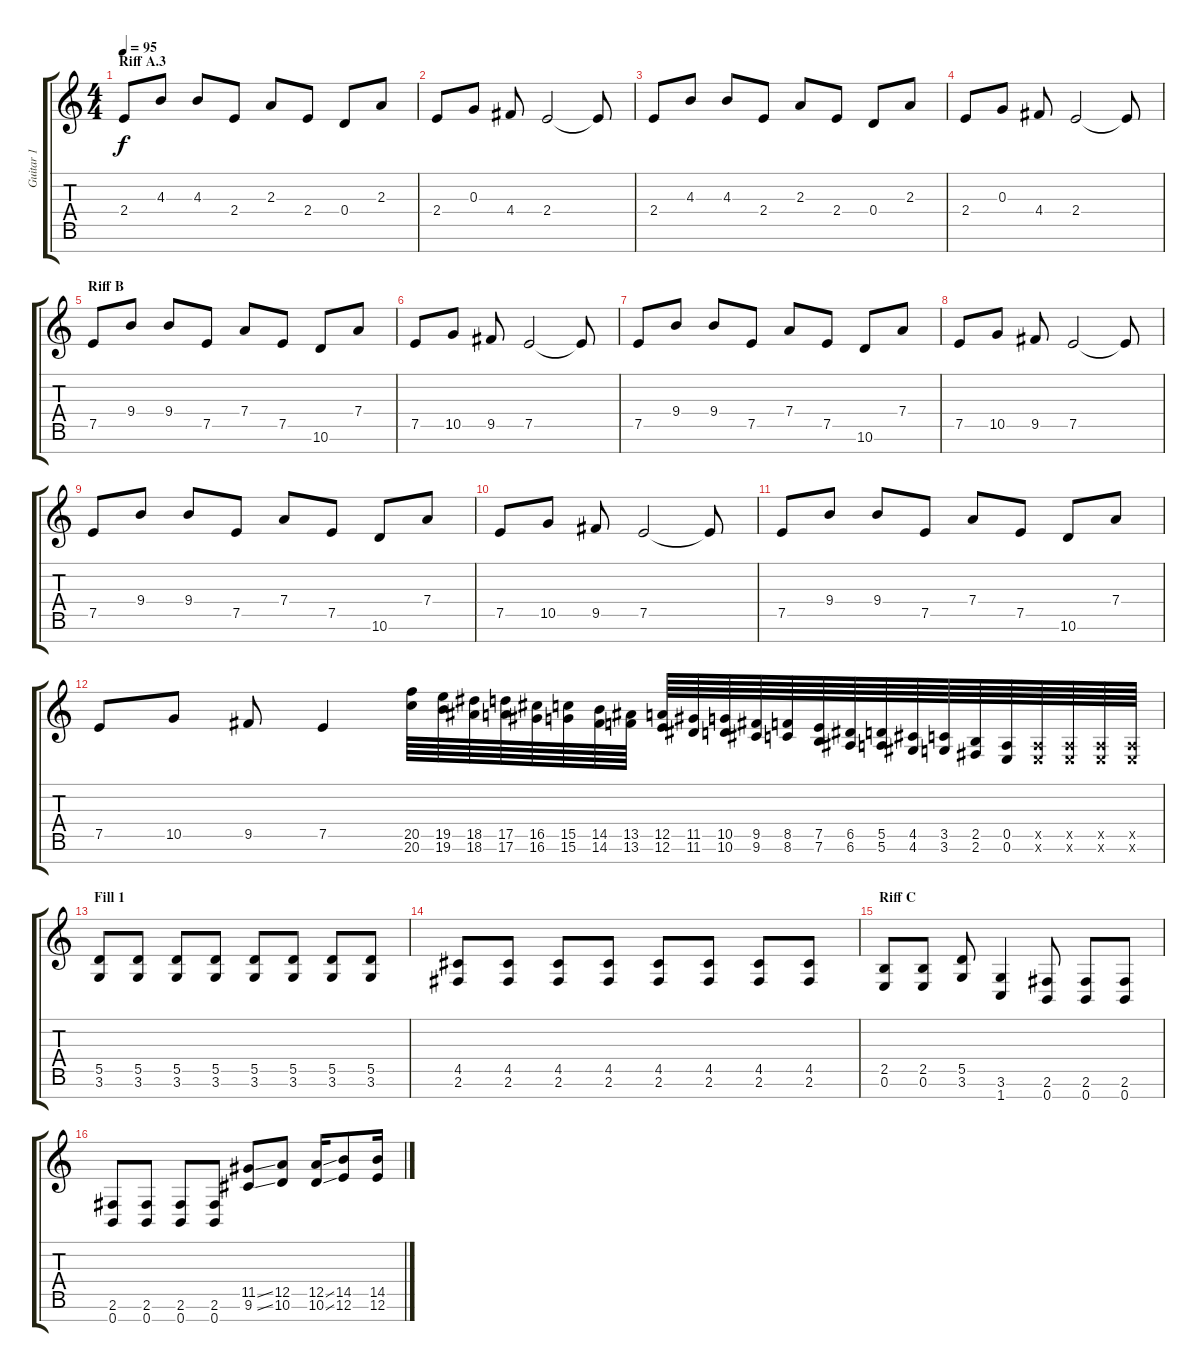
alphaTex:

\track ("Guitar 1" "Guitar 1") {instrument distortionguitar}
\staff {score tabs}
\tuning (E4 B3 G3 D3 A2 E2 B1) {hide}
\ts (4 4)
\section ("" "Riff A.3")
\tempo 95
\clef g2
\ks c
2.4.8{dy f instrument electricguitarclean} 4.3.8 4.3.8 2.4.8 2.3.8 2.4.8 0.4.8 2.3.8 |
2.4.8 0.3.8 4.4.8 2.4.2 2.4{t}.8 |
2.4.8 4.3.8 4.3.8 2.4.8 2.3.8 2.4.8 0.4.8 2.3.8 |
2.4.8 0.3.8 4.4.8 2.4.2 2.4{t}.8 |
\section ("" "Riff B")
7.5.8{instrument electricguitarclean} 9.4.8 9.4.8 7.5.8 7.4.8 7.5.8 10.6.8 7.4.8 |
7.5.8 10.5.8 9.5.8 7.5.2 7.5{t}.8 |
7.5.8{instrument electricguitarclean} 9.4.8 9.4.8 7.5.8 7.4.8 7.5.8 10.6.8 7.4.8 |
7.5.8 10.5.8 9.5.8 7.5.2 7.5{t}.8 |
7.5.8{instrument electricguitarclean} 9.4.8 9.4.8 7.5.8 7.4.8 7.5.8 10.6.8 7.4.8 |
7.5.8 10.5.8 9.5.8 7.5.2 7.5{t}.8 |
7.5.8{instrument electricguitarclean} 9.4.8 9.4.8 7.5.8 7.4.8 7.5.8 10.6.8 7.4.8 |
7.5.8 10.5.8 9.5.8 7.5.4 (20.5 20.6).64 (19.5 19.6).64 (18.5 18.6).64 (17.5 17.6).64 (16.5 16.6).64 (15.5 15.6).64 (14.5 14.6).64 (13.5 13.6).64 (12.5 12.6).64 (11.5 11.6).64 (10.5 10.6).64 (9.5 9.6).64 (8.5 8.6).64 (7.5 7.6).64 (6.5 6.6).64 (5.5 5.6).64 (4.5 4.6).64 (3.5 3.6).64 (2.5 2.6).64 (0.5 0.6).64 (0.5{x} 0.6{x}).64 (0.5{x} 0.6{x}).64 (0.5{x} 0.6{x}).64 (0.5{x} 0.6{x}).64 |
\section ("" "Fill 1")
(5.5 3.6).8 (5.5 3.6).8 (5.5 3.6).8 (5.5 3.6).8 (5.5 3.6).8 (5.5 3.6).8 (5.5 3.6).8 (5.5 3.6).8 |
(4.5 2.6).8 (4.5 2.6).8 (4.5 2.6).8 (4.5 2.6).8 (4.5 2.6).8 (4.5 2.6).8 (4.5 2.6).8 (4.5 2.6).8 |
\section ("" "Riff C")
(2.5 0.6).8 (2.5 0.6).8 (5.5 3.6).8 (3.6 1.7).4 (2.6 0.7).8 (2.6 0.7).8 (2.6 0.7).8 |
(2.6 0.7).8 (2.6 0.7).8 (2.6 0.7).8 (2.6 0.7).8 (11.5{ss} 9.6{ss}).8 (12.5 10.6).8 (12.5{ss} 10.6{ss}).16 (14.5 12.6).8 (14.5 12.6).16
